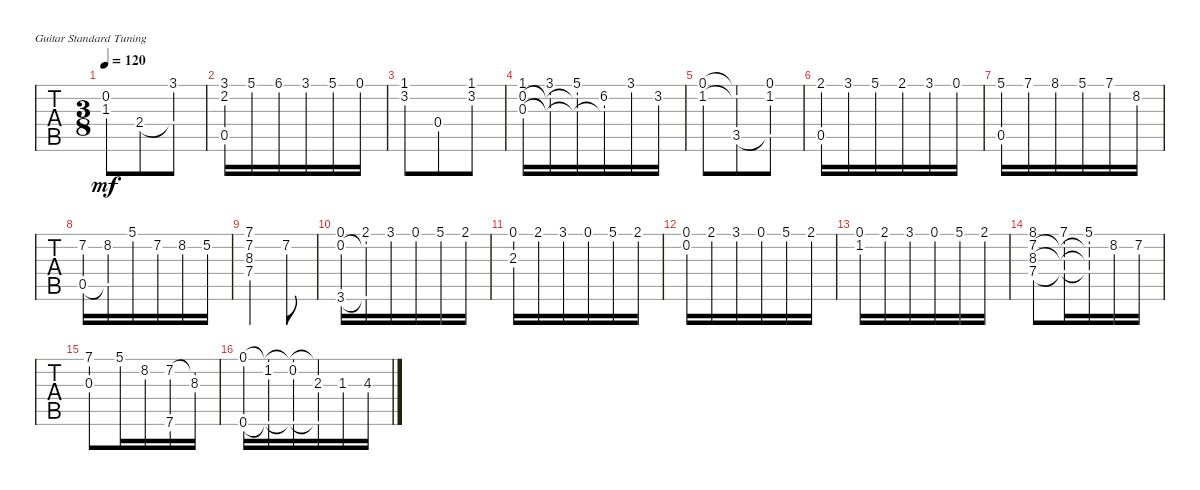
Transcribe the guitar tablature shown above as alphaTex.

\bracketExtendMode groupsimilarinstruments
\singleTrackTrackNamePolicy hidden
\multiTrackTrackNamePolicy hidden
\firstSystemTrackNameOrientation horizontal
\otherSystemsTrackNameOrientation horizontal
\track ("Guitar" "N-Gt") {instrument acousticguitarnylon}
\staff {tabs}
\tuning (E4 B3 G3 D3 A2 E2)
\ts (3 8)
\tempo 120
\clef g2
\ks c
(0.2 1.3).8{dy mf} 2.4.8 (2.4{t} 3.1).8 |
(2.2 3.1 0.5).16 5.1.16 6.1.16 3.1.16 5.1.16 0.1.16 |
(1.1 3.2).8 0.4.8 (1.1 3.2).8 |
(1.1 0.3 0.2).16 (0.3{t} 0.2{t} 3.1).16 (0.3{t} 0.2{t} 5.1).16 (0.3{t} 6.2).16 3.1.16 3.2.16 |
(0.1 1.2).8 (0.1{t} 1.2{t} 3.5).8 (3.5{t} 0.1 1.2).8 |
(2.1 0.5).16 3.1.16 5.1.16 2.1.16 3.1.16 0.1.16 |
(5.1 0.5).16 7.1.16 8.1.16 5.1.16 7.1.16 8.2.16 |
(0.5 7.2).16 (0.5{t} 8.2).16 5.1.16 7.2.16 8.2.16 5.2.16 |
(7.4 7.2 8.3 7.1).4 7.2.8 |
(0.1 3.6 0.2).16 (3.6{t} 0.2{t} 2.1).16 3.1.16 0.1.16 5.1.16 2.1.16 |
(0.1 2.3).16 2.1.16 3.1.16 0.1.16 5.1.16 2.1.16 |
(0.1 0.2).16 2.1.16 3.1.16 0.1.16 5.1.16 2.1.16 |
(0.1 1.2).16 2.1.16 3.1.16 0.1.16 5.1.16 2.1.16 |
(7.4 8.3 7.2 8.1).8 (7.4{t} 8.3{t} 7.2{t} 7.1).16 (7.4{t} 8.3{t} 7.2{t} 5.1).16 8.2.16 7.2.16 |
(7.1 0.3).8 5.1.16 8.2.16 (7.2 7.6).16 (7.2{t} 8.3).16 |
(0.1 0.6).16 (0.1{t} 0.6{t} 1.2).16 (0.1{t} 0.6{t} 0.2).16 (0.1{t} 0.6{t} 2.3).16 1.3.16 4.3.16
